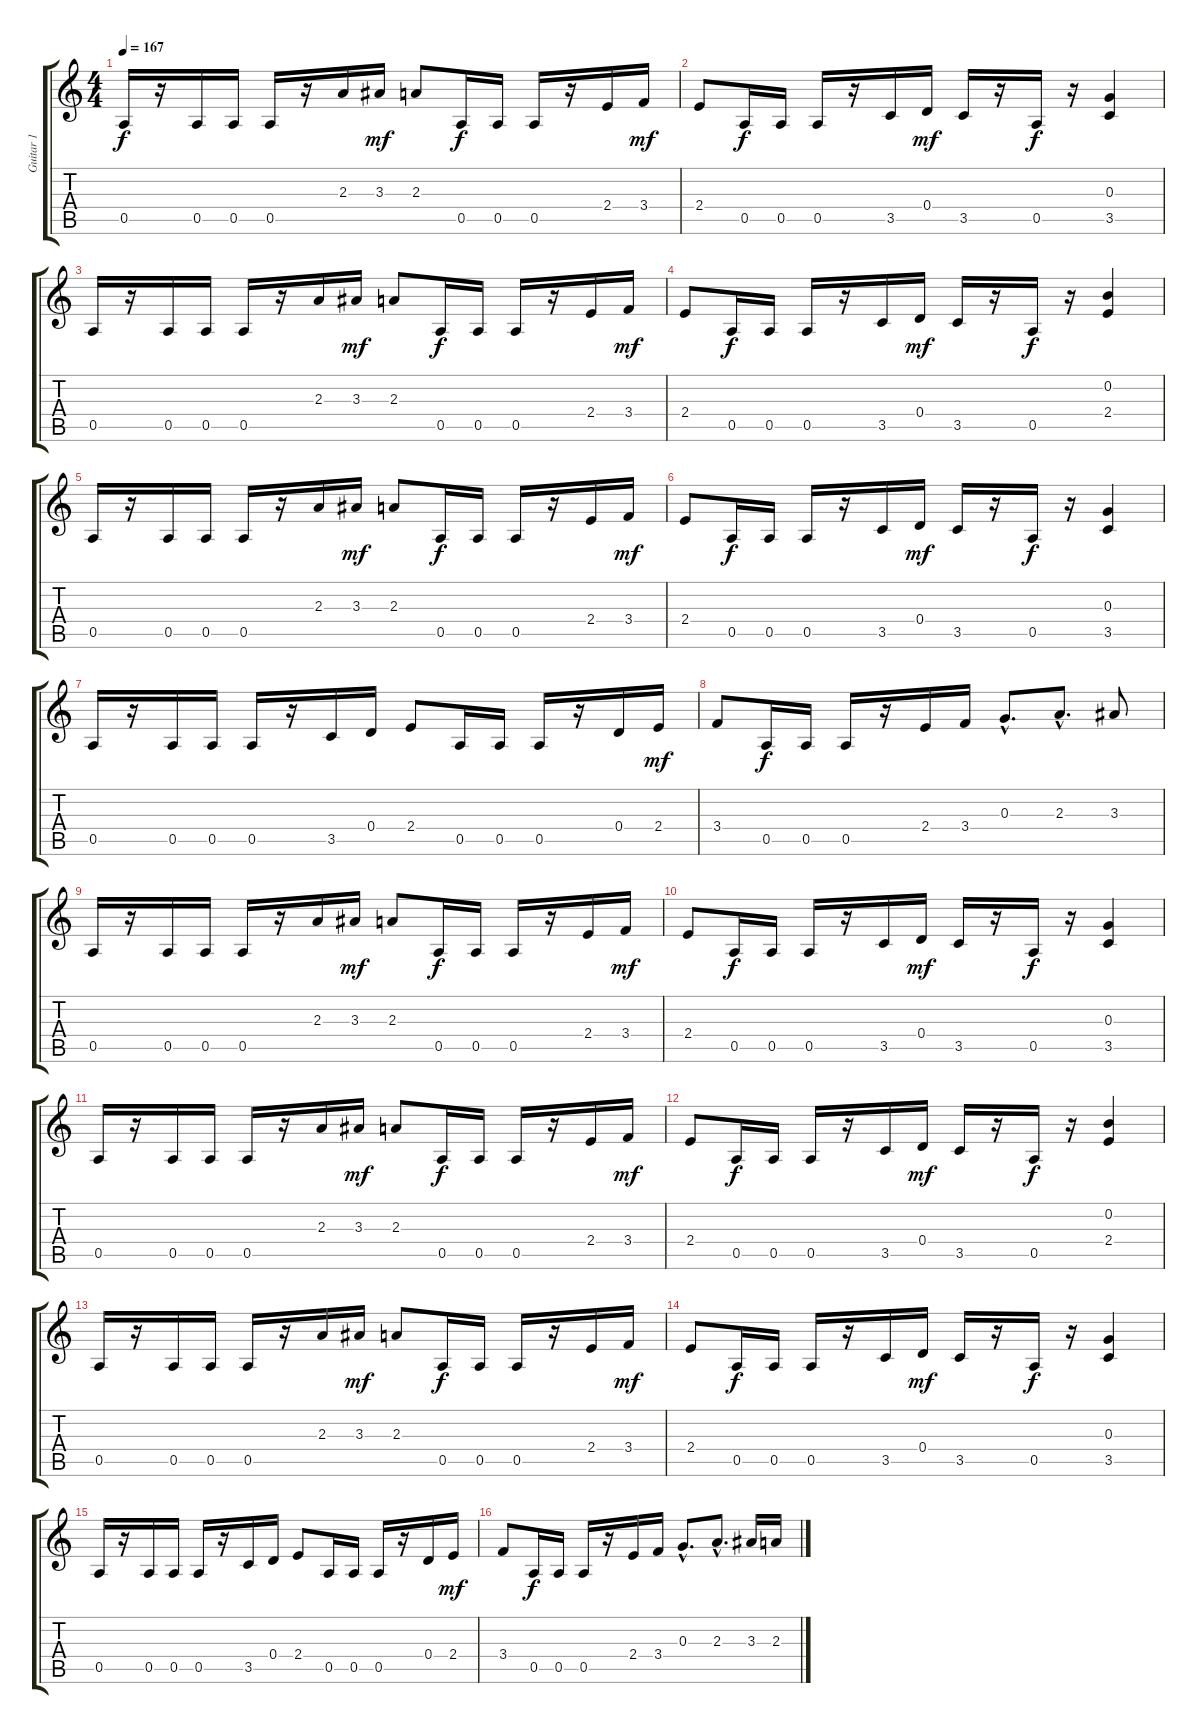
\track ("Guitar 1" "Guitar 1") {instrument distortionguitar}
\staff {score tabs}
\tuning (E4 B3 G3 D3 A2 E2) {hide}
\ts (4 4)
\tempo 167
\clef g2
\ks c
0.5.16{dy f} r.16 0.5.16 0.5.16 0.5.16 r.16 2.3.16 3.3.16{dy mf} 2.3.8 0.5.16{dy f} 0.5.16 0.5.16 r.16 2.4.16 3.4.16{dy mf} |
2.4.8 0.5.16{dy f} 0.5.16 0.5.16 r.16 3.5.16 0.4.16{dy mf} 3.5.16 r.16 0.5.16{dy f} r.16 (0.3 3.5).4 |
0.5.16 r.16 0.5.16 0.5.16 0.5.16 r.16 2.3.16 3.3.16{dy mf} 2.3.8 0.5.16{dy f} 0.5.16 0.5.16 r.16 2.4.16 3.4.16{dy mf} |
2.4.8 0.5.16{dy f} 0.5.16 0.5.16 r.16 3.5.16 0.4.16{dy mf} 3.5.16 r.16 0.5.16{dy f} r.16 (0.2 2.4).4 |
0.5.16 r.16 0.5.16 0.5.16 0.5.16 r.16 2.3.16 3.3.16{dy mf} 2.3.8 0.5.16{dy f} 0.5.16 0.5.16 r.16 2.4.16 3.4.16{dy mf} |
2.4.8 0.5.16{dy f} 0.5.16 0.5.16 r.16 3.5.16 0.4.16{dy mf} 3.5.16 r.16 0.5.16{dy f} r.16 (0.3 3.5).4 |
0.5.16 r.16 0.5.16 0.5.16 0.5.16 r.16 3.5.16 0.4.16 2.4.8 0.5.16 0.5.16 0.5.16 r.16 0.4.16 2.4.16{dy mf} |
3.4.8 0.5.16{dy f} 0.5.16 0.5.16 r.16 2.4.16 3.4.16 0.3{hac}.8{d} 2.3{hac}.8{d} 3.3.8 |
0.5.16 r.16 0.5.16 0.5.16 0.5.16 r.16 2.3.16 3.3.16{dy mf} 2.3.8 0.5.16{dy f} 0.5.16 0.5.16 r.16 2.4.16 3.4.16{dy mf} |
2.4.8 0.5.16{dy f} 0.5.16 0.5.16 r.16 3.5.16 0.4.16{dy mf} 3.5.16 r.16 0.5.16{dy f} r.16 (0.3 3.5).4 |
0.5.16 r.16 0.5.16 0.5.16 0.5.16 r.16 2.3.16 3.3.16{dy mf} 2.3.8 0.5.16{dy f} 0.5.16 0.5.16 r.16 2.4.16 3.4.16{dy mf} |
2.4.8 0.5.16{dy f} 0.5.16 0.5.16 r.16 3.5.16 0.4.16{dy mf} 3.5.16 r.16 0.5.16{dy f} r.16 (0.2 2.4).4 |
0.5.16 r.16 0.5.16 0.5.16 0.5.16 r.16 2.3.16 3.3.16{dy mf} 2.3.8 0.5.16{dy f} 0.5.16 0.5.16 r.16 2.4.16 3.4.16{dy mf} |
2.4.8 0.5.16{dy f} 0.5.16 0.5.16 r.16 3.5.16 0.4.16{dy mf} 3.5.16 r.16 0.5.16{dy f} r.16 (0.3 3.5).4 |
0.5.16 r.16 0.5.16 0.5.16 0.5.16 r.16 3.5.16 0.4.16 2.4.8 0.5.16 0.5.16 0.5.16 r.16 0.4.16 2.4.16{dy mf} |
3.4.8 0.5.16{dy f} 0.5.16 0.5.16 r.16 2.4.16 3.4.16 0.3{hac}.8{d} 2.3{hac}.8{d} 3.3.16 2.3.16
